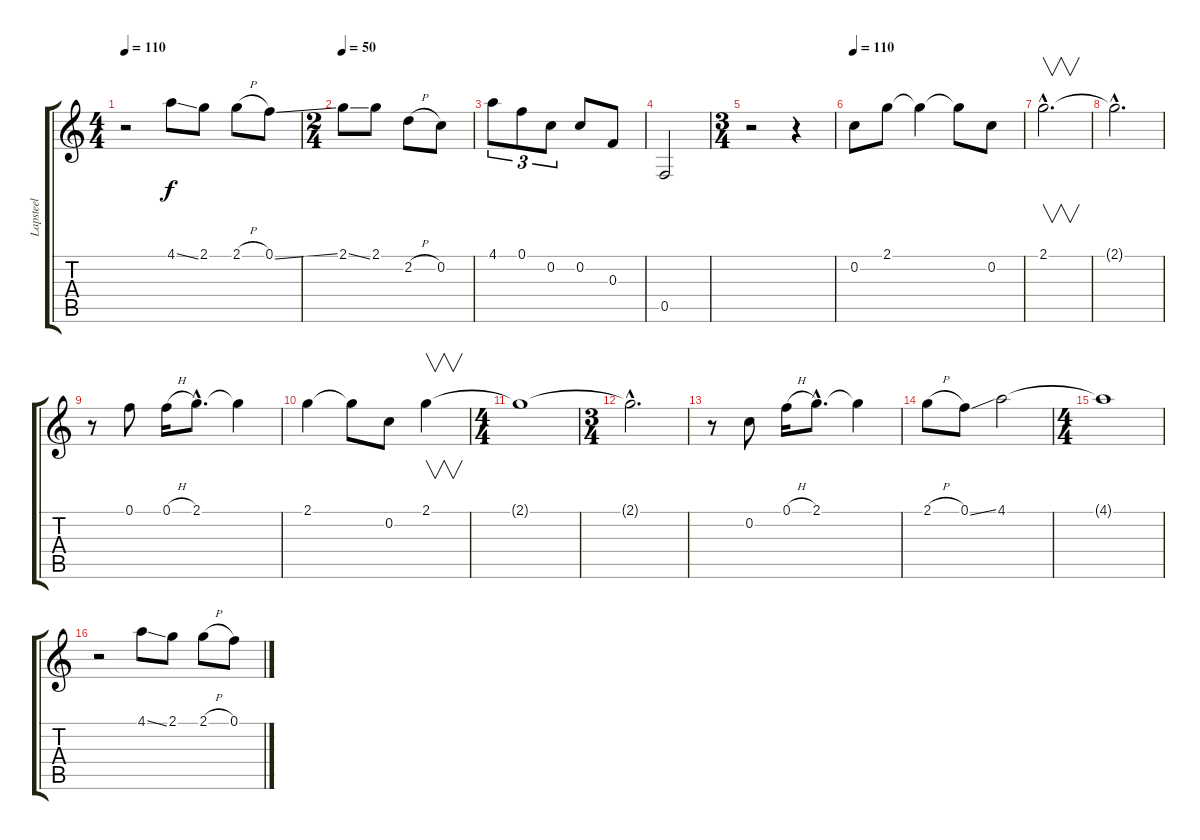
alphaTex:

\track ("Lapsteel" "Lapsteel") {instrument electricguitarjazz}
\staff {score tabs}
\tuning (F4 C4 F3 C3 F2 C2) {hide}
\ts (4 4)
\tempo 110
\clef g2
\ks c
r.2{dy f} 4.1{ss}.8 2.1.8 2.1{h}.8 0.1{ss}.8 |
\ts (2 4)
\tempo 50
2.1{ss}.8 2.1.8 2.2{h}.8 0.2.8 |
4.1.8{tu (3 2)} 0.1.8{tu (3 2)} 0.2.8{tu (3 2)} 0.2.8 0.3.8 |
0.5.2 |
\ts (3 4)
r.2 r.4 |
\tempo 110
0.2.8 2.1.8 2.1{t}.4 2.1{t}.8 0.2.8 |
2.1{hac}.2{v d} |
2.1{hac t}.2{d} |
r.8 0.1.8 0.1{h}.16 2.1{hac}.8{d} 2.1{t}.4 |
2.1.4 2.1{t}.8 0.2.8 2.1.4{v} |
\ts (4 4)
2.1{t}.1 |
\ts (3 4)
2.1{hac t}.2{d} |
r.8 0.2.8 0.1{h}.16 2.1{hac}.8{d} 2.1{t}.4 |
2.1{h}.8 0.1{ss}.8 4.1.2 |
\ts (4 4)
4.1{t}.1 |
r.2 4.1{ss}.8 2.1.8 2.1{h}.8 0.1{ss}.8
